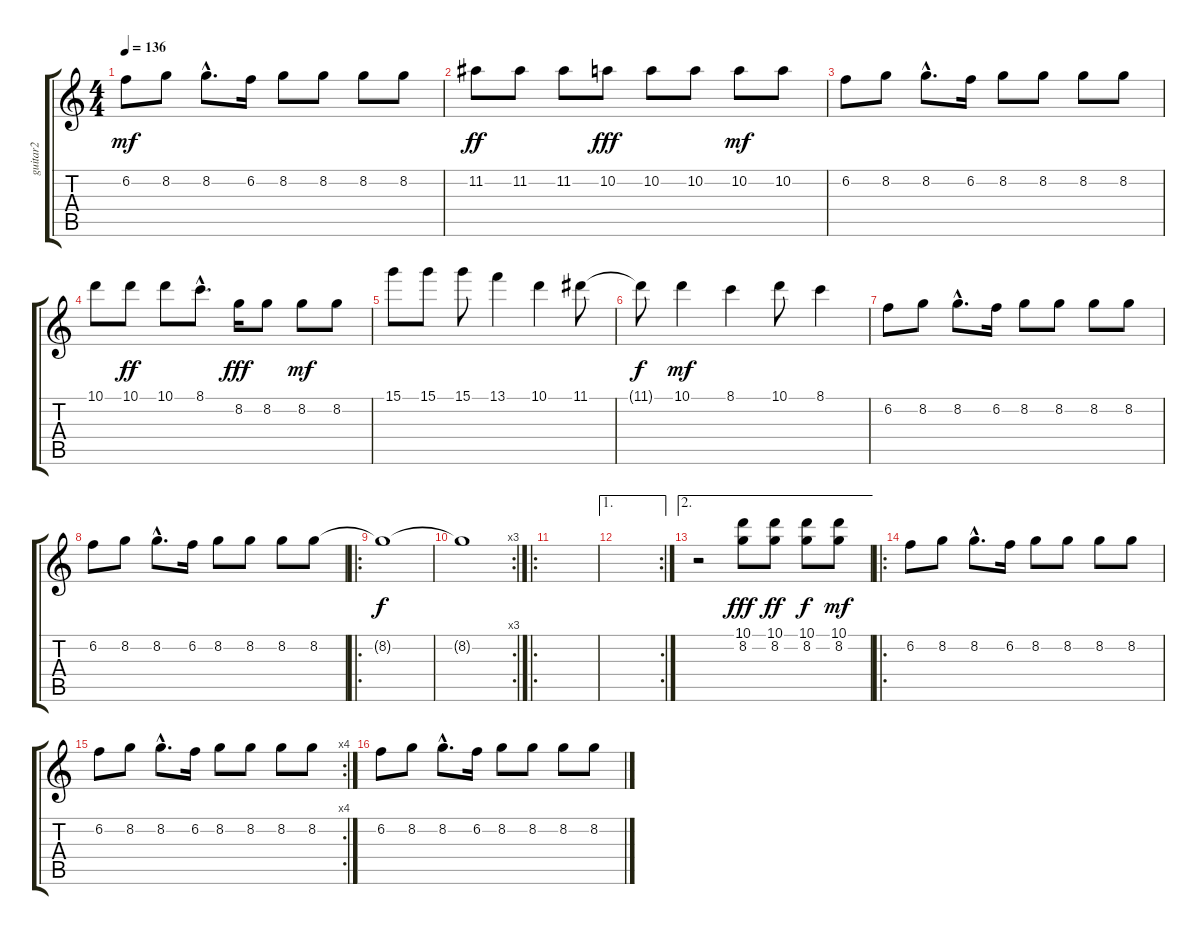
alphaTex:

\track ("guitar2" "guitar2") {instrument distortionguitar}
\staff {score tabs}
\tuning (E4 B3 G3 D3 A2 E2) {hide}
\ts (4 4)
\tempo 136
\clef g2
\ks c
6.2.8{dy mf instrument distortionguitar} 8.2.8 8.2{hac}.8{d} 6.2.16 8.2.8 8.2.8 8.2.8 8.2.8 |
11.2.8{dy ff} 11.2.8 11.2.8 10.2.8{dy fff} 10.2.8 10.2.8 10.2.8{dy mf} 10.2.8 |
6.2.8 8.2.8 8.2{hac}.8{d} 6.2.16 8.2.8 8.2.8 8.2.8 8.2.8 |
10.1.8 10.1.8{dy ff} 10.1.8 8.1{hac}.8{d} 8.2.16{dy fff} 8.2.8 8.2.8{dy mf} 8.2.8 |
15.1.8 15.1.8 15.1.8 13.1.4 10.1.4 11.1.8 |
11.1{t}.8{dy f} 10.1.4{dy mf} 8.1.4 10.1.8 8.1.4 |
6.2.8 8.2.8 8.2{hac}.8{d} 6.2.16 8.2.8 8.2.8 8.2.8 8.2.8 |
6.2.8 8.2.8 8.2{hac}.8{d} 6.2.16 8.2.8 8.2.8 8.2.8 8.2.8 |
\ro
8.2{t}.1{dy f} |
\rc 3
8.2{t}.1 |
\ro
|
\ae 1
\rc 2
|
\ae 2
r.2 (10.1 8.2).8{dy fff} (10.1 8.2).8{dy ff} (10.1 8.2).8{dy f} (10.1 8.2).8{dy mf} |
\ro
6.2.8 8.2.8 8.2{hac}.8{d} 6.2.16 8.2.8 8.2.8 8.2.8 8.2.8 |
\rc 4
6.2.8 8.2.8 8.2{hac}.8{d} 6.2.16 8.2.8 8.2.8 8.2.8 8.2.8 |
6.2.8 8.2.8 8.2{hac}.8{d} 6.2.16 8.2.8 8.2.8 8.2.8 8.2.8
